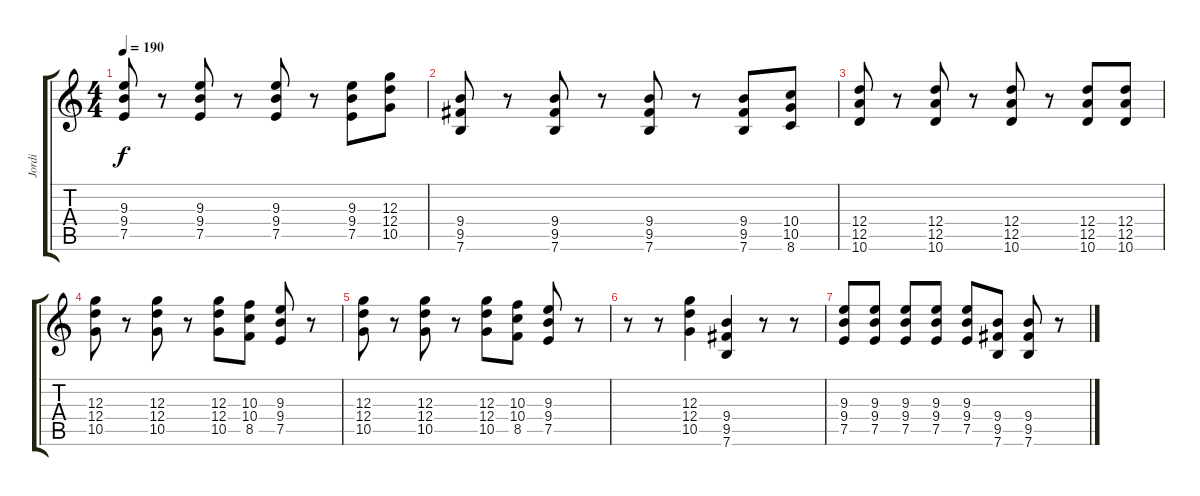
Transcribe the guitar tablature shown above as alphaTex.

\track ("Jordi" "Jordi") {instrument overdrivenguitar}
\staff {score tabs}
\tuning (E4 B3 G3 D3 A2 E2) {hide}
\ts (4 4)
\tempo 190
\clef g2
\ks c
(9.3 9.4 7.5).8{dy f} r.8 (9.3 9.4 7.5).8 r.8 (9.3 9.4 7.5).8 r.8 (9.3 9.4 7.5).8 (12.3 12.4 10.5).8 |
(9.4 9.5 7.6).8 r.8 (9.4 9.5 7.6).8 r.8 (9.4 9.5 7.6).8 r.8 (9.4 9.5 7.6).8 (10.4 10.5 8.6).8 |
(12.4 12.5 10.6).8 r.8 (12.4 12.5 10.6).8 r.8 (12.4 12.5 10.6).8 r.8 (12.4 12.5 10.6).8 (12.4 12.5 10.6).8 |
(12.3 12.4 10.5).8 r.8 (12.3 12.4 10.5).8 r.8 (12.3 12.4 10.5).8 (10.3 10.4 8.5).8 (9.3 9.4 7.5).8 r.8 |
(12.3 12.4 10.5).8 r.8 (12.3 12.4 10.5).8 r.8 (12.3 12.4 10.5).8 (10.3 10.4 8.5).8 (9.3 9.4 7.5).8 r.8 |
r.8 r.8 (12.3 12.4 10.5).4 (9.4 9.5 7.6).4 r.8 r.8 |
(9.3 9.4 7.5).8 (9.3 9.4 7.5).8 (9.3 9.4 7.5).8 (9.3 9.4 7.5).8 (9.3 9.4 7.5).8 (9.4 9.5 7.6).8 (9.4 9.5 7.6).8 r.8
